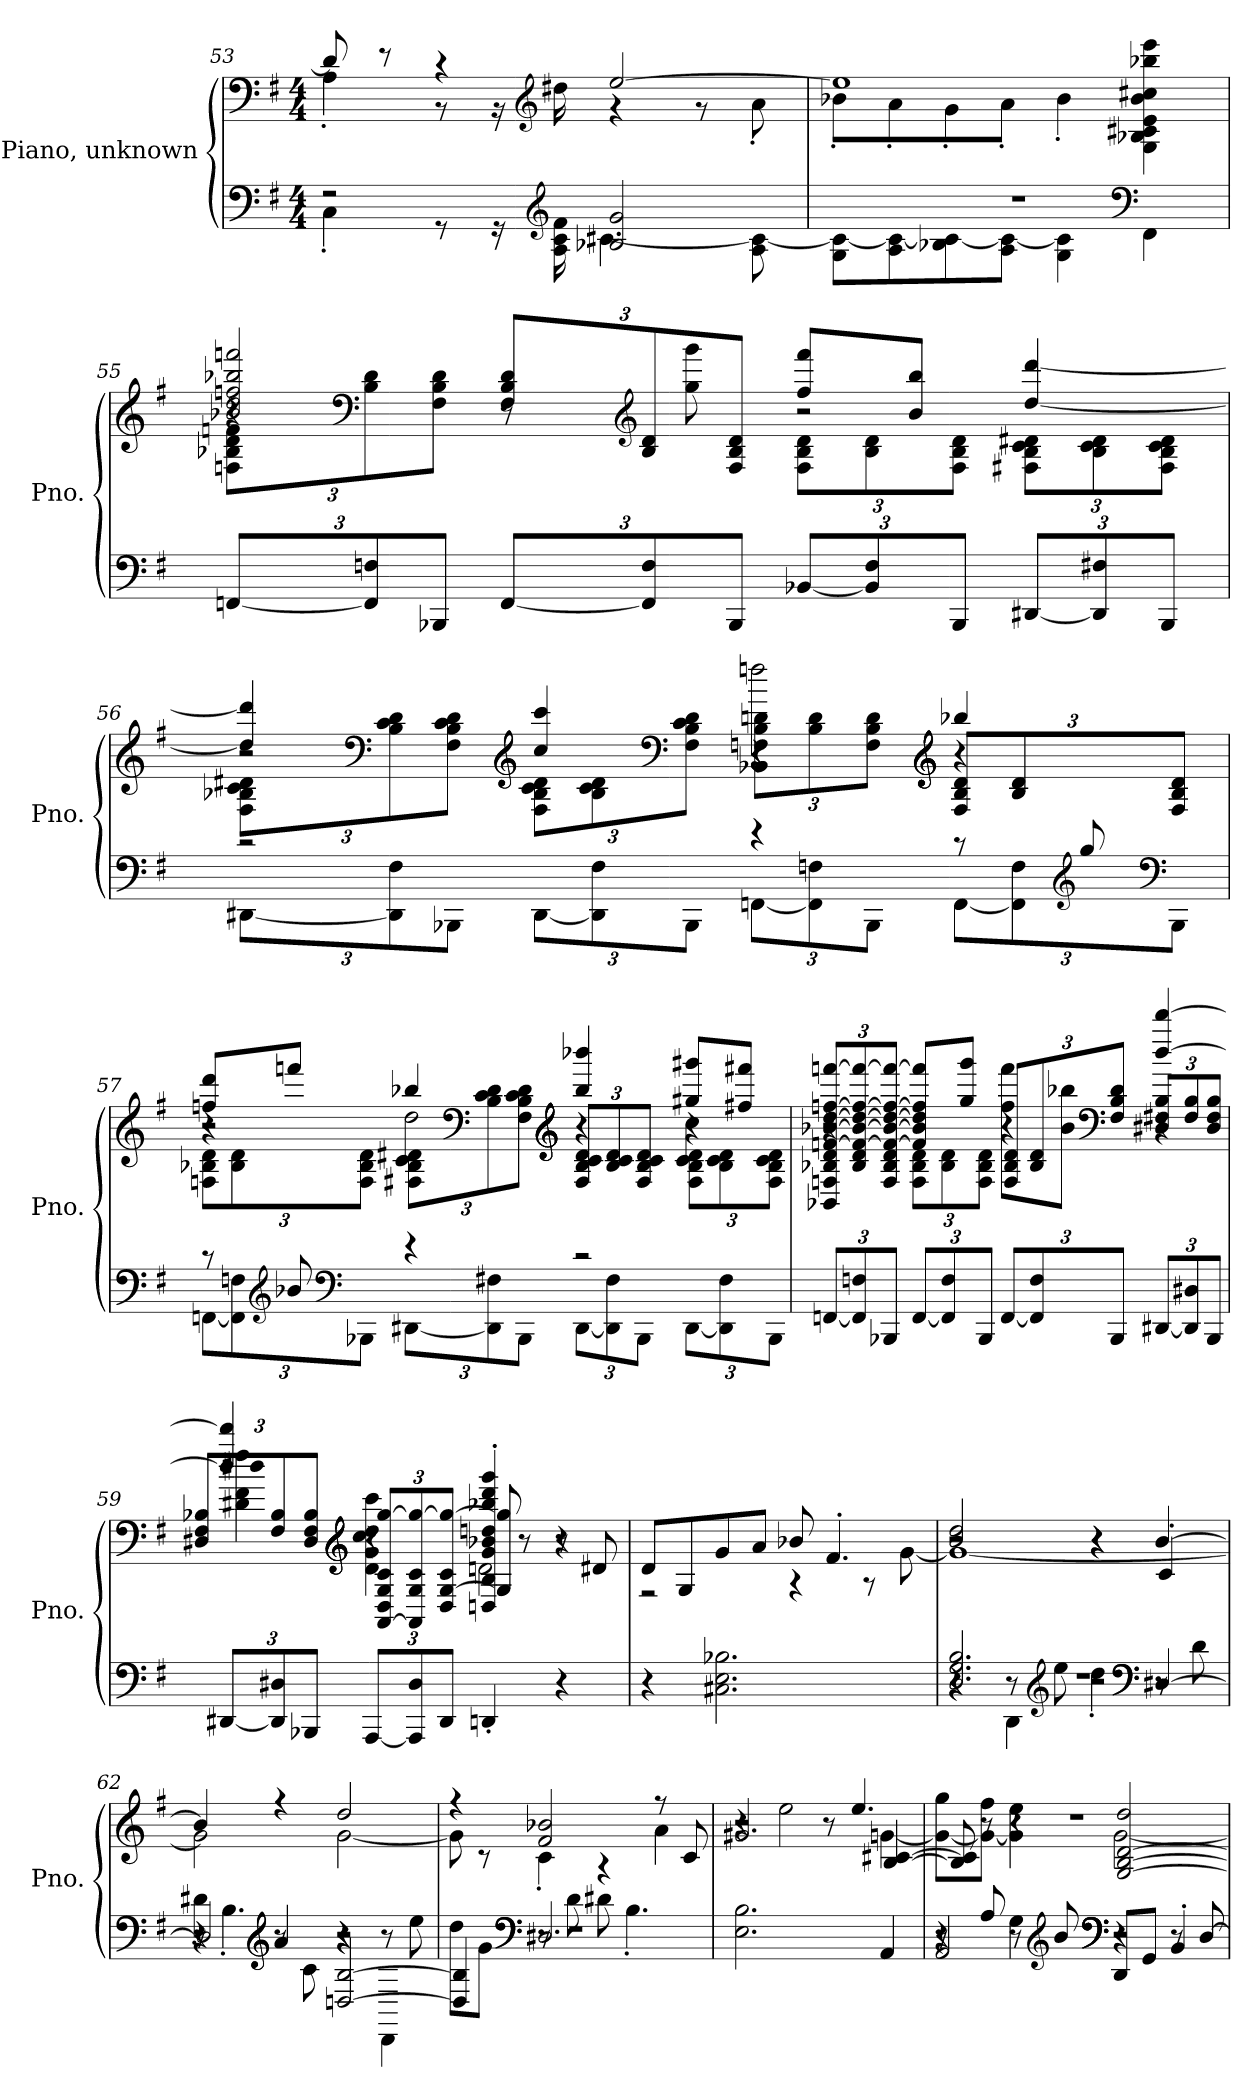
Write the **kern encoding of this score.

**kern	**kern
*part1	*part1
*staff2	*staff1
*I"Piano, unknown	*
*I'Pno.	*
*clefF4	*clefF4
*k[f#]	*k[f#]
*M4/4	*M4/4
=53	=53
*^	*^
2r	4C'\	8d#/]	4A'\
.	.	8r	.
.	8r	4r	8r
.	16r	.	16r
*clefG2	*	*clefG2	*
.	16A\ 16c\ 16f#\	.	16dd#X\
2B-X/ 2g/	[4.c#X\	[2ee/	4r
.	.	.	8r
.	8A\ 8c#\_	.	8a'\
=54	=54	=54	=54
1r	8G\ 8c#\_L	1ee]	8b-X'\L
.	8A\ 8c#\_	.	8a'\
.	8B-X\ 8c#\_	.	8g'\
.	8A\ 8c#\_J	.	8a'\J
.	4G\ 4c#\]	.	4b-'\
*clefF4	*	*	*
.	4FF#\	.	4G\ 4B-X\ 4c#X\ 4e\ 4b-\ 4cc#X\ 4bb-X\ 4eee\
*v	*v	*	*
!!LO:LB:g=z
=55	=55	=55
*	*	*^
*Xbrackettup	*	*	*Xbrackettup
[12FFn/L	2b-X/ 2dd/ 2ffn/ 2bb-X/ 2fffn/	4r	12Fn\ 12B-X\ 12d\ 12fn\L
*	*clefF4	*	*
12FF/] 12Fn/	.	.	12B-\ 12d\
12BBB-X/J	.	.	12F\ 12B-\ 12d\J
[12FF/L	.	12F/ 12B-/ 12d/L	8r
*	*clefG2	*	*
12FF/] 12F/	.	12B-/ 12d/	.
.	.	.	8gg\ 8ggg\
12BBB-/J	.	12F/ 12B-/ 12d/J	.
[12BB-X/L	2r	8ff/ 8fff/L	12F\ 12B-\ 12d\L
12BB-/] 12F/	.	.	12B-\ 12d\
.	.	8b-/ 8bb-/J	.
12BBB-/J	.	.	12F\ 12B-\ 12d\J
[12DD#X/L	.	[4dd/ [4ddd/	12F#X\ 12B-\ 12c\ 12d#X\L
12DD#/] 12F#X/	.	.	12B-\ 12c\ 12d#\
12BBB-/J	.	.	12F#\ 12B-\ 12c\ 12d#\J
!!LO:PB:g=z
=56	=56	=56	=56
*^	*	*	*^
2r	[12DD#X\L	2r	2r	4dd/] 4ddd/]	12F#\ 12B-X\ 12c\ 12d#X\L
*	*	*clefF4	*	*	*
.	12DD#\] 12F#\	.	.	.	12B-\ 12c\ 12d#\
.	12BBB-X\J	.	.	.	12F#\ 12B-\ 12c\ 12d#\J
*	*	*clefG2	*	*	*
.	[12DD#\L	.	.	4cc/ 4ccc/	12F#\ 12B-\ 12c\ 12d#\L
.	12DD#\] 12F#\	.	.	.	12B-\ 12c\ 12d#\
*	*	*clefF4	*	*	*
.	12BBB-\J	.	.	.	12F#\ 12B-\ 12c\ 12d#\J
4r	[12FFn\L	4r	2ffn\	4r	12BB-X\ 12Fn\ 12B-\ 12dn\L
.	12FF\] 12Fn\	.	.	.	12B-\ 12d\
.	12BBB-\J	.	.	.	12F\ 12B-\ 12d\J
*	*	*clefG2	*	*	*
8r	[12FF\L	4bb-X/	.	12F/ 12B-/ 12d/L	4r
.	12FF\] 12F\	.	.	12B-/ 12d/	.
*clefG2	*	*	*	*	*
8gg/	.	.	.	.	.
*clefF4	*	*	*	*	*
.	12BBB-\J	.	.	12F/ 12B-/ 12d/J	.
!!LO:LB:g=z	!!	!!	!!
=57	=57	=57	=57	=57	=57
8r	[12FFn\L	2r	4r	8ffn/ 8ddd/L	12Fn\ 12B-X\ 12d\L
.	12FF\] 12Fn\	.	.	.	12B-\ 12d\
*clefG2	*	*	*	*	*
8b-X/	.	.	.	8fffn/J	.
*clefF4	*	*	*	*	*
.	12BBB-X\J	.	.	.	12F\ 12B-\ 12d\J
4r	[12DD#X\L	.	2dd\	4bb-X/	12F#X\ 12B-\ 12c\ 12d#X\L
*	*	*clefF4	*	*	*
.	12DD#\] 12F#X\	.	.	.	12B-\ 12c\ 12d#\
.	12BBB-\J	.	.	.	12F#\ 12B-\ 12c\ 12d#\J
*	*	*clefG2	*	*	*
2r	[12DD#\L	4bb-/ 4bbb-X/	.	12F#/ 12B-/ 12c/ 12d#/L	4r
.	12DD#\] 12F#\	.	.	12B-/ 12c/ 12d#/	.
.	12BBB-\J	.	.	12F#/ 12B-/ 12c/ 12d#/J	.
.	[12DD#\L	4r	4cc\	8gg#X/ 8ggg#X/L	12F#\ 12B-\ 12c\ 12d#\L
.	12DD#\] 12F#\	.	.	.	12B-\ 12c\ 12d#\
.	.	.	.	8ff#X/ 8fff#X/J	.
.	12BBB-\J	.	.	.	12F#\ 12B-\ 12c\ 12d#\J
*v	*v	*	*	*	*
*	*	*	*v	*v
!!LO:LB:g=z
=58	=58	=58	=58
[12FFn/L	2r	4r	12BB-X/ 12Fn/ 12B-X/ 12d/ [12fn/ [12b-X/ [12dd/ [12ffn/ [12fffn/L
12FF/] 12Fn/	.	.	12B-/ 12d/ 12f/_ 12b-/_ 12dd/_ 12ff/_ 12fff/_
12BBB-X/J	.	.	12F/ 12B-/ 12d/ 12f/_ 12b-/_ 12dd/_ 12ff/_ 12fff/_J
[12FF/L	.	12F\ 12B-\ 12d\L	8f/] 8b-/] 8dd/] 8ff/] 8fff/]L
12FF/] 12F/	.	12B-\ 12d\	.
.	.	.	8gg/ 8ggg/J
12BBB-/J	.	12F\ 12B-\ 12d\J	.
[12FF/L	4r	8ff\ 8fff\L	12F/ 12B-/ 12d/L
12FF/] 12F/	.	.	12B-/ 12d/
.	.	8b-\ 8bb-X\J	.
*	*clefF4	*	*
12BBB-/J	.	.	12F/ 12B-/ 12d/J
[12DD#X/L	[4dd/ [4ddd/	4r	12D#X/ 12F#X/ 12B-/L
12DD#/] 12D#X/	.	.	12F#/ 12B-/
12BBB-/J	.	.	12D#/ 12F#/ 12B-/J
=59	=59	=59	=59
[12DD#X/L	4dd/] 4ddd/]	4d#X\ 4f#\ 4dd#X\ 4ff#\	12D#X/ 12F#/ 12B-X/L
12DD#/] 12D#X/	.	.	12F#/ 12B-/
12BBB-X/J	.	.	12D#/ 12F#/ 12B-/J
*	*clefG2	*	*
[12AAA/L	4r	4d#\ 4g\ 4cc\ 4dd#\ 4ccc\	[12AA/ 12D#/ 12G/ 12c/ [12gg/L
12AAA/] 12D#/	.	.	12AA/] 12G/ 12c/ 12gg/_
12DD#/J	.	.	12D#/ [12G/ 12c/ 12gg/_J
4DDn'/	4Dn/' 4B-/' 4g/' 4b-X/' 4ddn/' 4bb-X/' 4ddd/' 4ggg/'	2dn\	8G/] 8gg/]
.	.	.	8r
4r	4r	.	8r
.	.	.	8d#X/
*	*	*v	*v
!!LO:LB:g=z
=60	=60	=60
4r	8d/L	2r
.	8G/	.
2.C#X\ 2.E\ 2.B-X\	8g/	.
.	8a/J	.
.	8b-X/	4r
.	4.f#'/	.
.	.	8r
.	.	[8g\
=61	=61	=61
*^	*	*^
*	*^	*	*	*
*	*	*^	*	*	*
1r	4r	2.D/ 2.G/ 2.B/	4r	2b/ 2dd/	1g_	2r
.	8r	.	4DD\	.	.	.
*clefG2	*	*	*	*	*	*
.	8ee\	.	.	.	.	.
.	4dd'\	.	2r	4r	.	4r
*clefF4	*	*	*	*	*	*
.	8r	[4D#X/	.	[4b/	.	4c'/
.	8d\	.	.	.	.	.
*	*	*	*	*	*v	*v
=62	=62	=62	=62	=62	=62
4r	4d#X'\	2D#/]	8r	4b/]	2g\]
.	.	.	4.B'\	.	.
*clefG2	*	*	*	*	*
4a/	8r	.	.	4r	.
.	8c\	.	.	.	.
2r	4r	[2Dn/ [2B/	4r	2dd/	[2g\
.	8r	.	4DD\	.	.
.	8ee\	.	.	.	.
*	*	*v	*v	*	*
!!LO:LB:g=z	!!
=63	=63	=63	=63	=63
1r	8dd\L	4D/] 4B/]	4r	8g\]
.	8g\J	.	.	8r
*clefF4	*	*	*	*
.	8r	2.D#X/	2f#/ 2b-X/	4c'\
.	8d\	.	.	.
.	8d#X\	.	.	4r
.	4.B'\	.	.	.
.	.	.	8r	4a\
.	.	.	8c/	.
*v	*v	*v	*	*
=64	=64	=64
*	*	*^
2.E\ 2.B\	2r	4r	2.g#X/
.	.	2ee\	.
.	8r	.	.
.	4.ee/	.	.
4AA/	.	[4gn\	[4B/ [4c#X/
=65	=65	=65	=65
*^	*	*	*
*	*^	*	*	*
8r	4r	2AA/	1r	8g\_ 8gg\L	8B/] 8c#/]
8A/	.	.	.	8g\_ 8ff#\J	8r
8r	4G\	.	.	4g\] 4ee\	4r
*clefG2	*	*	*	*	*
8b/	.	.	.	.	.
*clefF4	*	*	*	*	*
8DD/L	2r	4r	.	[2g\	[2G/ [2B/ [2d/ 2dd/
8GG/J	.	.	.	.	.
4BB'/	.	8r	.	.	.
.	.	[8D/	.	.	.
*v	*v	*v	*	*	*
*	*v	*v	*v
=	=
*-	*-
